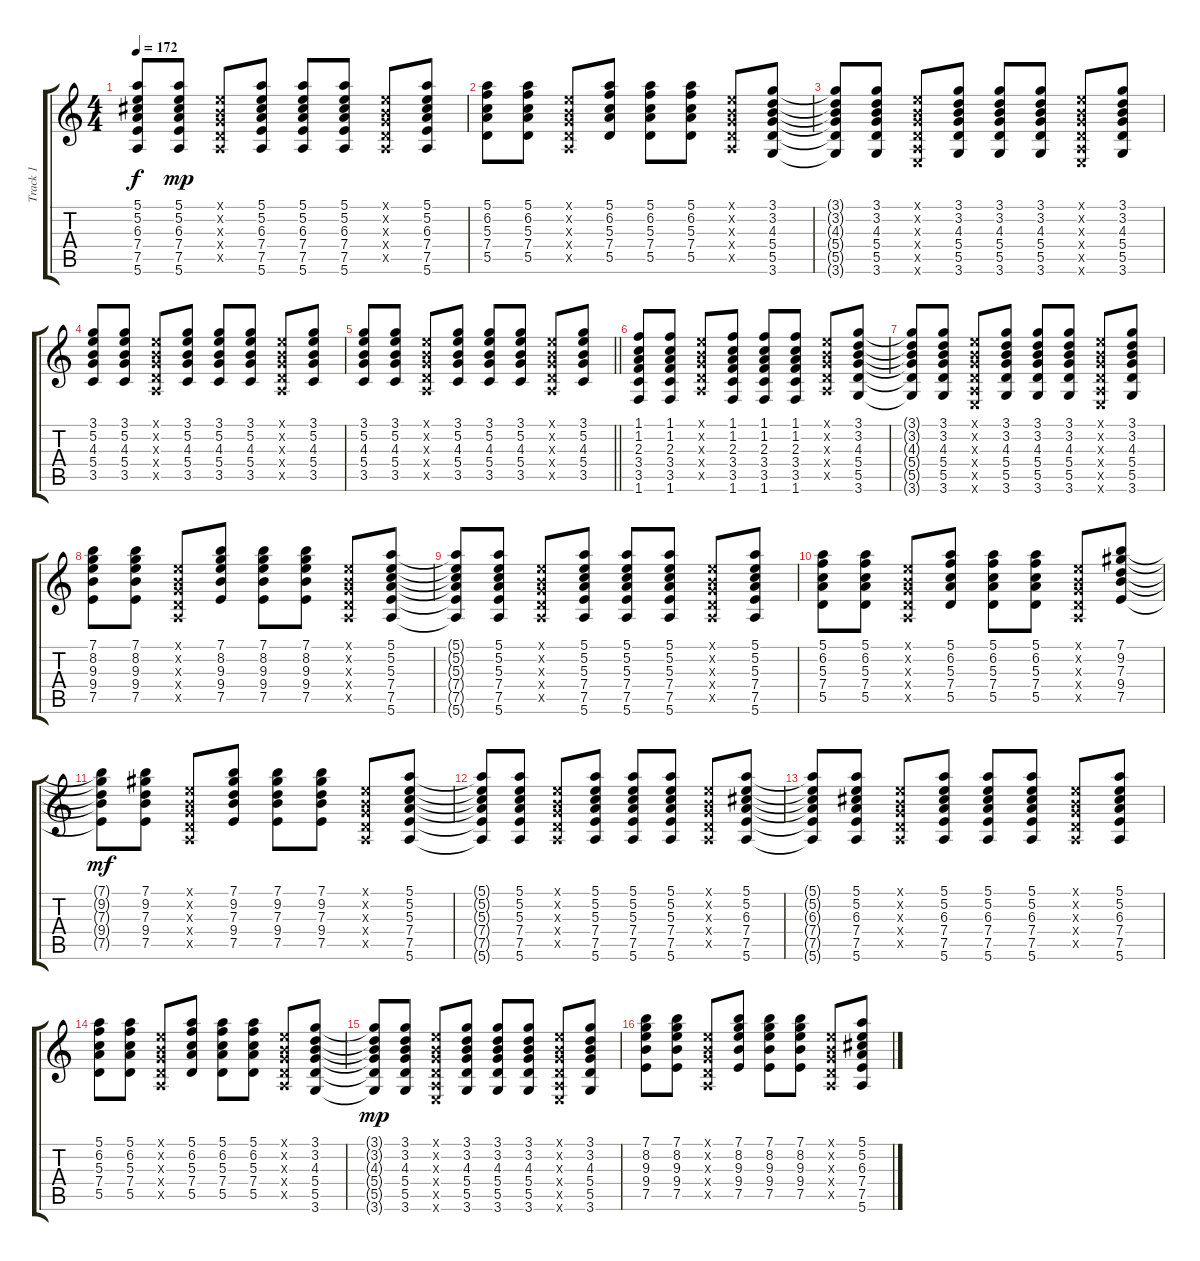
\track ("Track 1" "Track 1") {instrument acousticguitarsteel}
\staff {score tabs}
\tuning (E4 B3 G3 D3 A2 E2) {hide}
\ts (4 4)
\tempo 172
\clef g2
\ks c
(5.1{t} 5.2{t} 6.3{t} 7.4{t} 7.5{t} 5.6{t}).8{dy f} (5.1 5.2 6.3 7.4 7.5 5.6).8{dy mp} (0.1{x} 0.2{x} 0.3{x} 0.4{x} 0.5{x}).8 (5.1 5.2 6.3 7.4 7.5 5.6).8 (5.1 5.2 6.3 7.4 7.5 5.6).8 (5.1 5.2 6.3 7.4 7.5 5.6).8 (0.1{x} 0.2{x} 0.3{x} 0.4{x} 0.5{x}).8 (5.1 5.2 6.3 7.4 7.5 5.6).8 |
(5.1 6.2 5.3 7.4 5.5).8 (5.1 6.2 5.3 7.4 5.5).8 (0.1{x} 0.2{x} 0.3{x} 0.4{x} 0.5{x}).8 (5.1 6.2 5.3 7.4 5.5).8 (5.1 6.2 5.3 7.4 5.5).8 (5.1 6.2 5.3 7.4 5.5).8 (0.1{x} 0.2{x} 0.3{x} 0.4{x} 0.5{x}).8 (3.1 3.2 4.3 5.4 5.5 3.6).8 |
(3.1{t} 3.2{t} 4.3{t} 5.4{t} 5.5{t} 3.6{t}).8 (3.1 3.2 4.3 5.4 5.5 3.6).8 (0.1{x} 0.2{x} 0.3{x} 0.4{x} 0.5{x} 0.6{x}).8 (3.1 3.2 4.3 5.4 5.5 3.6).8 (3.1 3.2 4.3 5.4 5.5 3.6).8 (3.1 3.2 4.3 5.4 5.5 3.6).8 (0.1{x} 0.2{x} 0.3{x} 0.4{x} 0.5{x} 0.6{x}).8 (3.1 3.2 4.3 5.4 5.5 3.6).8 |
(3.1 5.2 4.3 5.4 3.5).8 (3.1 5.2 4.3 5.4 3.5).8 (0.1{x} 0.2{x} 0.3{x} 0.4{x} 0.5{x}).8 (3.1 5.2 4.3 5.4 3.5).8 (3.1 5.2 4.3 5.4 3.5).8 (3.1 5.2 4.3 5.4 3.5).8 (0.1{x} 0.2{x} 0.3{x} 0.4{x} 0.5{x}).8 (3.1 5.2 4.3 5.4 3.5).8 |
\barLineRight lightlight
(3.1 5.2 4.3 5.4 3.5).8 (3.1 5.2 4.3 5.4 3.5).8 (0.1{x} 0.2{x} 0.3{x} 0.4{x} 0.5{x}).8 (3.1 5.2 4.3 5.4 3.5).8 (3.1 5.2 4.3 5.4 3.5).8 (3.1 5.2 4.3 5.4 3.5).8 (0.1{x} 0.2{x} 0.3{x} 0.4{x} 0.5{x}).8 (3.1 5.2 4.3 5.4 3.5).8 |
(1.1 1.2 2.3 3.4 3.5 1.6).8 (1.1 1.2 2.3 3.4 3.5 1.6).8 (0.1{x} 0.2{x} 0.3{x} 0.4{x} 0.5{x}).8 (1.1 1.2 2.3 3.4 3.5 1.6).8 (1.1 1.2 2.3 3.4 3.5 1.6).8 (1.1 1.2 2.3 3.4 3.5 1.6).8 (0.1{x} 0.2{x} 0.3{x} 0.4{x} 0.5{x}).8 (3.1 3.2 4.3 5.4 5.5 3.6).8 |
(3.1{t} 3.2{t} 4.3{t} 5.4{t} 5.5{t} 3.6{t}).8 (3.1 3.2 4.3 5.4 5.5 3.6).8 (0.1{x} 0.2{x} 0.3{x} 0.4{x} 0.5{x} 0.6{x}).8 (3.1 3.2 4.3 5.4 5.5 3.6).8 (3.1 3.2 4.3 5.4 5.5 3.6).8 (3.1 3.2 4.3 5.4 5.5 3.6).8 (0.1{x} 0.2{x} 0.3{x} 0.4{x} 0.5{x} 0.6{x}).8 (3.1 3.2 4.3 5.4 5.5 3.6).8 |
(7.1 8.2 9.3 9.4 7.5).8 (7.1 8.2 9.3 9.4 7.5).8 (0.1{x} 0.2{x} 0.3{x} 0.4{x} 0.5{x}).8 (7.1 8.2 9.3 9.4 7.5).8 (7.1 8.2 9.3 9.4 7.5).8 (7.1 8.2 9.3 9.4 7.5).8 (0.1{x} 0.2{x} 0.3{x} 0.4{x} 0.5{x}).8 (5.1 5.2 5.3 7.4 7.5 5.6).8 |
(5.1{t} 5.2{t} 5.3{t} 7.4{t} 7.5{t} 5.6{t}).8 (5.1 5.2 5.3 7.4 7.5 5.6).8 (0.1{x} 0.2{x} 0.3{x} 0.4{x} 0.5{x}).8 (5.1 5.2 5.3 7.4 7.5 5.6).8 (5.1 5.2 5.3 7.4 7.5 5.6).8 (5.1 5.2 5.3 7.4 7.5 5.6).8 (0.1{x} 0.2{x} 0.3{x} 0.4{x} 0.5{x}).8 (5.1 5.2 5.3 7.4 7.5 5.6).8 |
(5.1 6.2 5.3 7.4 5.5).8 (5.1 6.2 5.3 7.4 5.5).8 (0.1{x} 0.2{x} 0.3{x} 0.4{x} 0.5{x}).8 (5.1 6.2 5.3 7.4 5.5).8 (5.1 6.2 5.3 7.4 5.5).8 (5.1 6.2 5.3 7.4 5.5).8 (0.1{x} 0.2{x} 0.3{x} 0.4{x} 0.5{x}).8 (7.1 9.2 7.3 9.4 7.5).8 |
(7.1{t} 9.2{t} 7.3{t} 9.4{t} 7.5{t}).8{dy mf} (7.1 9.2 7.3 9.4 7.5).8 (0.1{x} 0.2{x} 0.3{x} 0.4{x} 0.5{x}).8 (7.1 9.2 7.3 9.4 7.5).8 (7.1 9.2 7.3 9.4 7.5).8 (7.1 9.2 7.3 9.4 7.5).8 (0.1{x} 0.2{x} 0.3{x} 0.4{x} 0.5{x}).8 (5.1 5.2 5.3 7.4 7.5 5.6).8 |
(5.1{t} 5.2{t} 5.3{t} 7.4{t} 7.5{t} 5.6{t}).8 (5.1 5.2 5.3 7.4 7.5 5.6).8 (0.1{x} 0.2{x} 0.3{x} 0.4{x} 0.5{x}).8 (5.1 5.2 5.3 7.4 7.5 5.6).8 (5.1 5.2 5.3 7.4 7.5 5.6).8 (5.1 5.2 5.3 7.4 7.5 5.6).8 (0.1{x} 0.2{x} 0.3{x} 0.4{x} 0.5{x}).8 (5.1 5.2 6.3 7.4 7.5 5.6).8 |
(5.1{t} 5.2{t} 6.3{t} 7.4{t} 7.5{t} 5.6{t}).8 (5.1 5.2 6.3 7.4 7.5 5.6).8 (0.1{x} 0.2{x} 0.3{x} 0.4{x} 0.5{x}).8 (5.1 5.2 6.3 7.4 7.5 5.6).8 (5.1 5.2 6.3 7.4 7.5 5.6).8 (5.1 5.2 6.3 7.4 7.5 5.6).8 (0.1{x} 0.2{x} 0.3{x} 0.4{x} 0.5{x}).8 (5.1 5.2 6.3 7.4 7.5 5.6).8 |
(5.1 6.2 5.3 7.4 5.5).8 (5.1 6.2 5.3 7.4 5.5).8 (0.1{x} 0.2{x} 0.3{x} 0.4{x} 0.5{x}).8 (5.1 6.2 5.3 7.4 5.5).8 (5.1 6.2 5.3 7.4 5.5).8 (5.1 6.2 5.3 7.4 5.5).8 (0.1{x} 0.2{x} 0.3{x} 0.4{x} 0.5{x}).8 (3.1 3.2 4.3 5.4 5.5 3.6).8 |
(3.1{t} 3.2{t} 4.3{t} 5.4{t} 5.5{t} 3.6{t}).8{dy mp} (3.1 3.2 4.3 5.4 5.5 3.6).8 (0.1{x} 0.2{x} 0.3{x} 0.4{x} 0.5{x} 0.6{x}).8 (3.1 3.2 4.3 5.4 5.5 3.6).8 (3.1 3.2 4.3 5.4 5.5 3.6).8 (3.1 3.2 4.3 5.4 5.5 3.6).8 (0.1{x} 0.2{x} 0.3{x} 0.4{x} 0.5{x} 0.6{x}).8 (3.1 3.2 4.3 5.4 5.5 3.6).8 |
(7.1 8.2 9.3 9.4 7.5).8 (7.1 8.2 9.3 9.4 7.5).8 (0.1{x} 0.2{x} 0.3{x} 0.4{x} 0.5{x}).8 (7.1 8.2 9.3 9.4 7.5).8 (7.1 8.2 9.3 9.4 7.5).8 (7.1 8.2 9.3 9.4 7.5).8 (0.1{x} 0.2{x} 0.3{x} 0.4{x} 0.5{x}).8 (5.1 5.2 6.3 7.4 7.5 5.6).8
